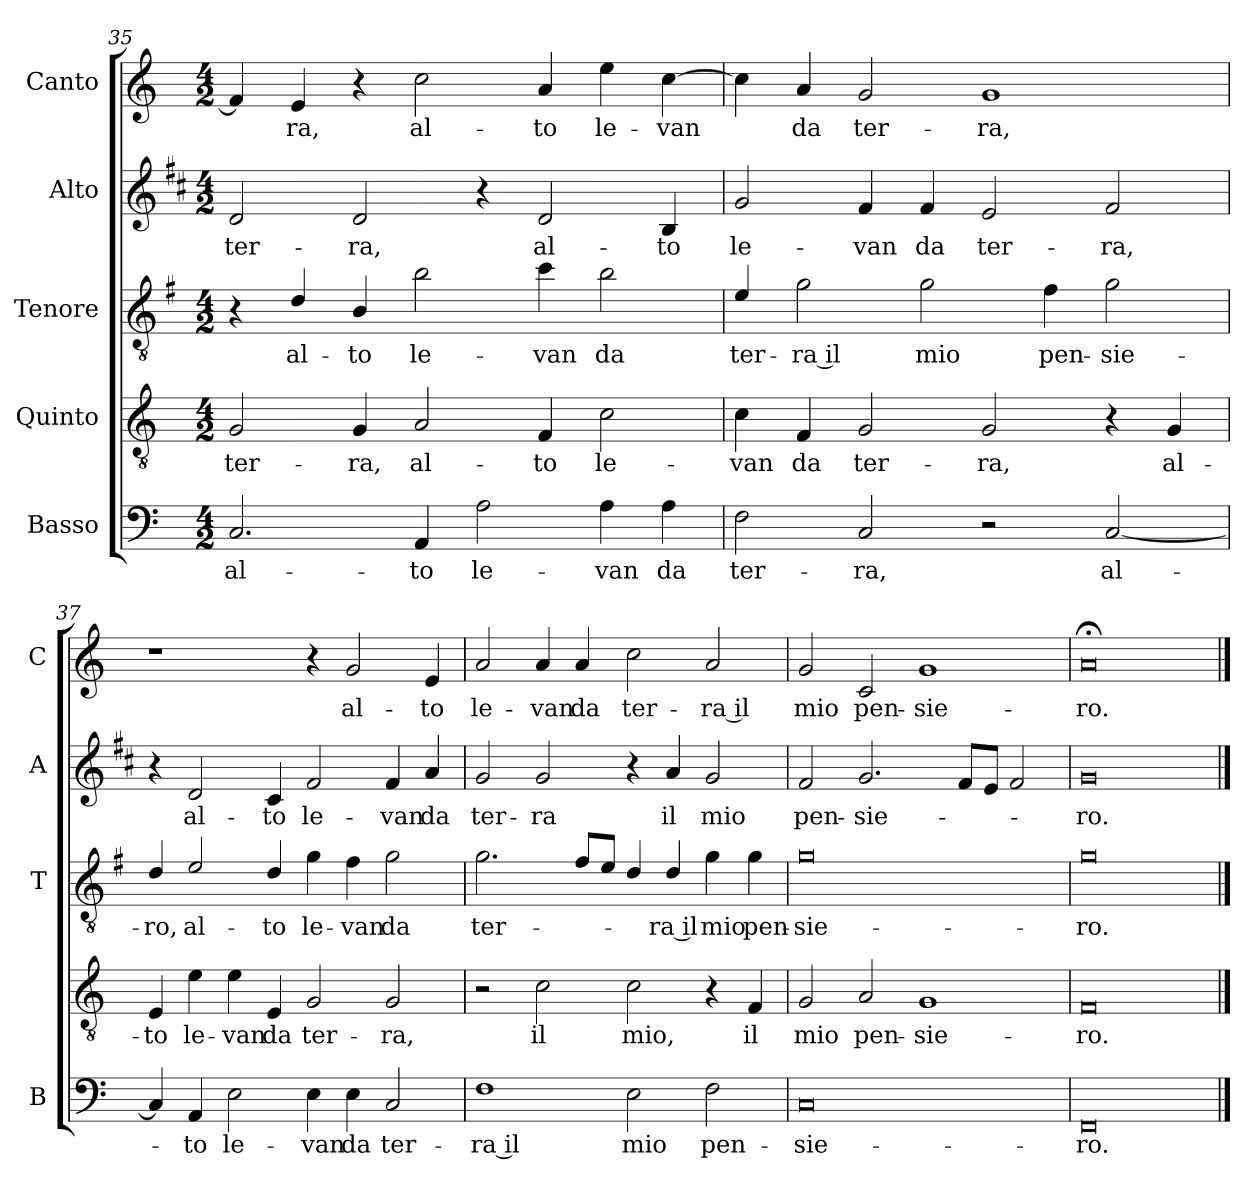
**kern	**text	**kern	**text	**kern	**text	**kern	**text	**kern	**text
*part5	*part5	*part4	*part4	*part3	*part3	*part2	*part2	*part1	*part1
*staff5	*staff5	*staff4	*staff4	*staff3	*staff3	*staff2	*staff2	*staff1	*staff1
*I"Basso	*	*I"Quinto	*	*I"Tenore	*	*I"Alto	*	*I"Canto	*
*I'B	*	*	*	*I'T	*	*I'A	*	*I'C	*
*clefF4	*	*clefGv2	*	*clefGv2	*	*clefG2	*	*clefG2	*
*	*	*	*	*ITrd4c7	*	*ITrd1c2	*	*	*
*k[]	*	*k[]	*	*k[]	*	*k[]	*	*k[]	*
*C:	*	*C:	*	*C:	*	*C:	*	*C:	*
*M4/2	*	*M4/2	*	*M4/2	*	*M4/2	*	*M4/2	*
=35	=35	=35	=35	=35	=35	=35	=35	=35	=35
!	!LO:LY:b	!	!LO:LY:b	!	!	!	!LO:LY:b	!	!
2.C/	al-	2G/	ter-	4r	.	2c/	ter-	4f/]	.
!	!	!	!	!	!LO:LY:b	!	!	!	!LO:LY:b
.	.	.	.	4G/	al-	.	.	4e/	-ra,
!	!	!	!LO:LY:b	!	!LO:LY:b	!	!LO:LY:b	!	!
.	.	4G/	-ra,	4E/	-to	2c/	-ra,	4r	.
!	!LO:LY:b	!	!LO:LY:b	!	!LO:LY:b	!	!	!	!LO:LY:b
4AA/	-to	2A/	al-	2e\	le-	.	.	2cc\	al-
!	!LO:LY:b	!	!	!	!	!	!	!	!
2A\	le-	.	.	.	.	4r	.	.	.
!	!	!	!LO:LY:b	!	!LO:LY:b	!	!LO:LY:b	!	!LO:LY:b
.	.	4F/	-to	4f\	-van	2c/	al-	4a/	-to
!	!LO:LY:b	!	!LO:LY:b	!	!LO:LY:b	!	!	!	!LO:LY:b
4A\	-van	2c\	le-	2e\	da	.	.	4ee\	le-
!	!LO:LY:b	!	!	!	!	!	!LO:LY:b	!	!LO:LY:b
4A\	da	.	.	.	.	4A/	-to	[4cc\	-van
=36	=36	=36	=36	=36	=36	=36	=36	=36	=36
!	!LO:LY:b	!	!LO:LY:b	!	!LO:LY:b	!	!LO:LY:b	!	!
2F\	ter-	4c\	-van	4A/	ter-	2f/	le-	4cc\]	.
!	!	!	!LO:LY:b	!	!LO:LY:b	!	!	!	!LO:LY:b
.	.	4F/	da	2c\	-ra il	.	.	4a/	da
!	!LO:LY:b	!	!LO:LY:b	!	!	!	!LO:LY:b	!	!LO:LY:b
2C/	-ra,	2G/	ter-	.	.	4e/	-van	2g/	ter-
!	!	!	!	!	!LO:LY:b	!	!LO:LY:b	!	!
.	.	.	.	2c\	mio	4e/	da	.	.
!	!	!	!LO:LY:b	!	!	!	!LO:LY:b	!	!LO:LY:b
2r	.	2G/	-ra,	.	.	2d/	ter-	1g	-ra,
!	!	!	!	!	!LO:LY:b	!	!	!	!
.	.	.	.	4B\	pen-	.	.	.	.
!	!LO:LY:b	!	!	!	!LO:LY:b	!	!LO:LY:b	!	!
[2C/	al-	4r	.	2c\	-sie-	2e/	-ra,	.	.
!	!	!	!LO:LY:b	!	!	!	!	!	!
.	.	4G/	al-	.	.	.	.	.	.
!!LO:LB:g=z
=37	=37	=37	=37	=37	=37	=37	=37	=37	=37
!	!	!	!LO:LY:b	!	!LO:LY:b	!	!	!	!
4C/]	.	4E/	-to	4G/	-ro,	4r	.	1r	.
!	!LO:LY:b	!	!LO:LY:b	!	!LO:LY:b	!	!LO:LY:b	!	!
4AA/	-to	4e\	le-	2A/	al-	2c/	al-	.	.
!	!LO:LY:b	!	!LO:LY:b	!	!	!	!	!	!
2E\	le-	4e\	-van	.	.	.	.	.	.
!	!	!	!LO:LY:b	!	!LO:LY:b	!	!LO:LY:b	!	!
.	.	4E/	da	4G/	-to	4B/	-to	.	.
!	!LO:LY:b	!	!LO:LY:b	!	!LO:LY:b	!	!LO:LY:b	!	!
4E\	-van	2G/	ter-	4c\	le-	2e/	le-	4r	.
!	!LO:LY:b	!	!	!	!LO:LY:b	!	!	!	!LO:LY:b
4E\	da	.	.	4B\	-van	.	.	2g/	al-
!	!LO:LY:b	!	!LO:LY:b	!	!LO:LY:b	!	!LO:LY:b	!	!
2C/	ter-	2G/	-ra,	2c\	da	4e/	-van	.	.
!	!	!	!	!	!	!	!LO:LY:b	!	!LO:LY:b
.	.	.	.	.	.	4g/	da	4e/	-to
=38	=38	=38	=38	=38	=38	=38	=38	=38	=38
!	!LO:LY:b	!	!	!	!LO:LY:b	!	!LO:LY:b	!	!LO:LY:b
1F	-ra il	2r	.	2.c\	ter-	2f/	ter-	2a/	le-
!	!	!	!LO:LY:b	!	!	!	!LO:LY:b	!	!LO:LY:b
.	.	2c\	il	.	.	2f/	-ra	4a/	-van
!	!	!	!	!	!	!	!	!	!LO:LY:b
.	.	.	.	8B/L	.	.	.	4a/	da
.	.	.	.	8A/J	.	.	.	.	.
!	!LO:LY:b	!	!LO:LY:b	!	!	!	!	!	!LO:LY:b
2E\	mio	2c\	mio,	4G/	.	4r	.	2cc\	ter-
!	!	!	!	!	!LO:LY:b	!	!LO:LY:b	!	!
.	.	.	.	4G/	-ra il	4g/	il	.	.
!	!LO:LY:b	!	!	!	!LO:LY:b	!	!LO:LY:b	!	!LO:LY:b
2F\	pen-	4r	.	4c\	mio	2f/	mio	2a/	-ra il
!	!	!	!LO:LY:b	!	!LO:LY:b	!	!	!	!
.	.	4F/	il	4c\	pen-	.	.	.	.
=39	=39	=39	=39	=39	=39	=39	=39	=39	=39
!	!LO:LY:b	!	!LO:LY:b	!	!LO:LY:b	!	!LO:LY:b	!	!LO:LY:b
0C	-sie-	2G/	mio	0c	-sie-	2e/	pen-	2g/	mio
!	!	!	!LO:LY:b	!	!	!	!LO:LY:b	!	!LO:LY:b
.	.	2A/	pen-	.	.	2.f/	-sie-	2c/	pen-
!	!	!	!LO:LY:b	!	!	!	!	!	!LO:LY:b
.	.	1G	-sie-	.	.	.	.	1g	-sie-
.	.	.	.	.	.	8e/L	.	.	.
.	.	.	.	.	.	8d/J	.	.	.
.	.	.	.	.	.	2e/	.	.	.
=40	=40	=40	=40	=40	=40	=40	=40	=40	=40
!	!LO:LY:b	!	!LO:LY:b	!	!LO:LY:b	!	!LO:LY:b	!	!LO:LY:b
0FF	-ro.	0F	-ro.	0c	-ro.	0f	-ro.	0a;<	-ro.
==	==	==	==	==	==	==	==	==	==
*-	*-	*-	*-	*-	*-	*-	*-	*-	*-
